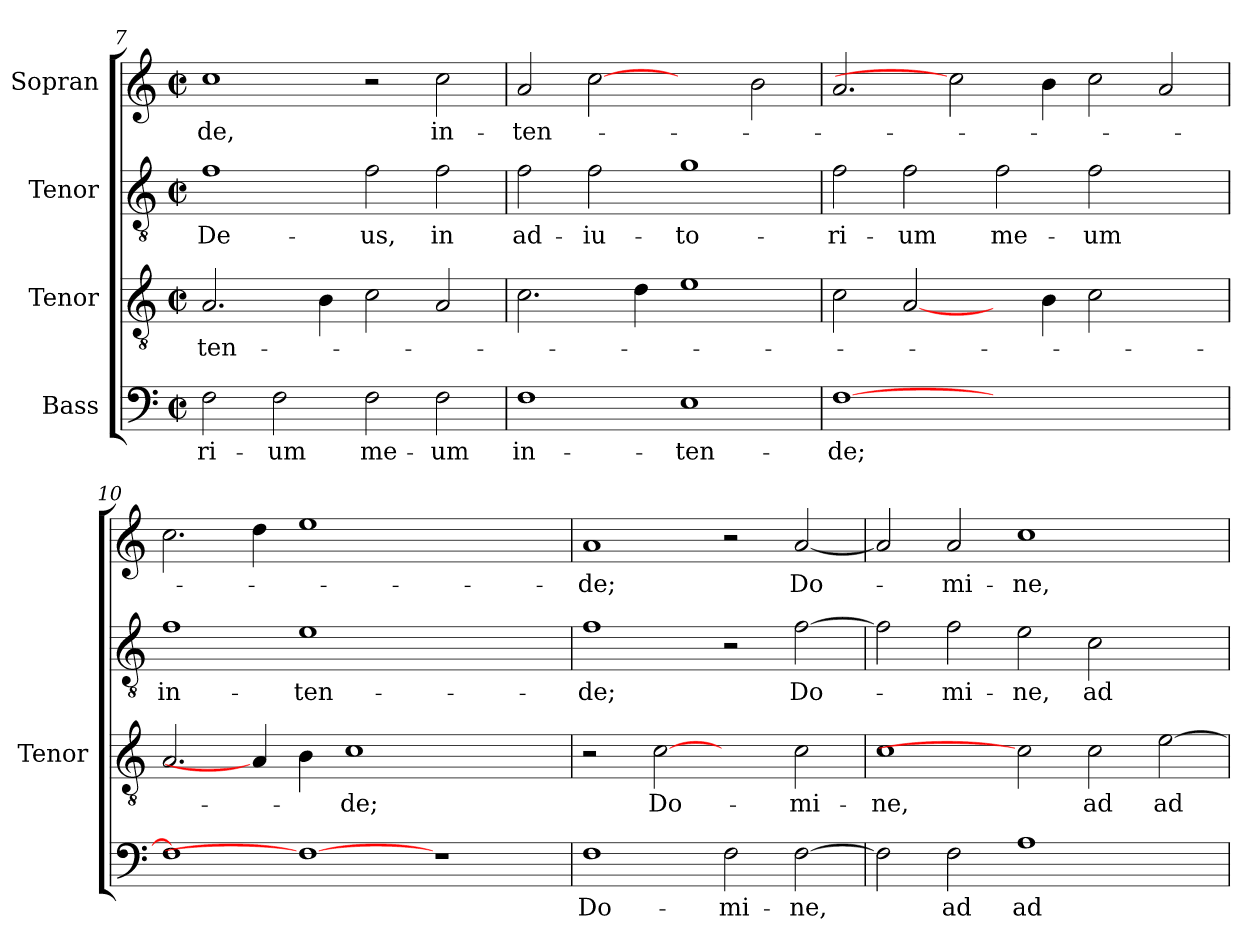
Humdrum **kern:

**kern	**text	**kern	**text	**kern	**text	**kern	**text
*part4	*part4	*part3	*part3	*part2	*part2	*part1	*part1
*staff4	*staff4	*staff3	*staff3	*staff2	*staff2	*staff1	*staff1
*I"Bass	*	*I"Tenor	*	*I"Tenor	*	*I"Sopran	*
*	*	*I'Tenor	*	*	*	*	*
!!LO:LB:g=z
*clefF4	*	*clefGv2	*	*clefGv2	*	*clefG2	*
*	*	*ITrd7c12	*	*ITrd7c12	*	*	*
*k[]	*	*k[]	*	*k[]	*	*k[]	*
*M2/2	*	*M2/2	*	*M2/2	*	*M2/2	*
*met(c|)	*	*met(c|)	*	*met(c|)	*	*met(c|)	*
=7	=7	=7	=7	=7	=7	=7	=7
!	!LO:LY:b:color=#000000	!	!	!	!	!	!
!	!	!	!LO:LY:b:color=#000000	!	!	!	!
!	!	!	!	!	!LO:LY:b:color=#000000	!	!
!	!	!	!	!	!	!	!LO:LY:b:color=#000000
2Fi\	-ri-	2.AAi/	-ten-	1Fi	De-	1cci	-de,
!	!LO:LY:b:color=#000000	!	!	!	!	!	!
2Fi\	-um	.	.	.	.	.	.
.	.	4BBi\	.	.	.	.	.
!	!LO:LY:b:color=#000000	!	!	!	!	!	!
!	!	!	!	!	!LO:LY:b:color=#000000	!	!
2Fi\	me-	2Ci\	.	2Fi\	-us,	2r	.
!	!LO:LY:b:color=#000000	!	!	!	!	!	!
!	!	!	!	!	!LO:LY:b:color=#000000	!	!
!	!	!	!	!	!	!	!LO:LY:b:color=#000000
2Fi\	-um	2AAi/	.	2Fi\	in	2cci\	in-
=8	=8	=8	=8	=8	=8	=8	=8
!	!LO:LY:b:color=#000000	!	!	!	!	!	!
!	!	!	!	!	!LO:LY:b:color=#000000	!	!
!	!	!	!	!	!	!	!LO:LY:b:color=#000000
1Fi	in-	2.Ci\	.	2Fi\	ad-	2ai/	-ten-
!	!	!	!	!	!LO:LY:b:color=#000000	!	!
.	.	.	.	2Fi\	-iu-	[2cci	.
.	.	4Di\	.	.	.	.	.
!	!LO:LY:b:color=#000000	!	!	!	!	!	!
!	!	!	!	!	!LO:LY:b:color=#000000	!	!
1Ei	-ten-	1Ei	.	1Gi	-to-	2ryy	.
.	.	.	.	.	.	2bi\	.
=9	=9	=9	=9	=9	=9	=9	=9
!	!LO:LY:b:color=#000000	!	!	!	!	!	!
!	!	!	!	!	!LO:LY:b:color=#000000	!	!
[>1Fi	-de;	2Ci\	.	2Fi\	-ri-	2.ai/	.
!	!	!	!	!	!LO:LY:b:color=#000000	!	!
.	.	[2AAi/	.	2Fi\	-um	.	.
.	.	.	.	.	.	2cci]	.
!	!	!	!	!	!LO:LY:b:color=#000000	!	!
1.ryy	.	4ryy	.	2Fi\	me-	.	.
.	.	4BBi\	.	.	.	4bi\	.
!	!	!	!	!	!LO:LY:b:color=#000000	!	!
.	.	2Ci\	.	2Fi\	-um	2cci\	.
.	.	2ryy	.	2ryy	.	2ai/	.
=10	=10	=10	=10	=10	=10	=10	=10
!	!	!	!	!	!LO:LY:b:color=#000000	!	!
1Fi]	.	2.AAi/	.	1Fi	in-	2.cci\	.
.	.	4AAi/]	.	.	.	4ddi\	.
!	!	!	!	!	!LO:LY:b:color=#000000	!	!
1Fi_	.	4BBi\	.	1Ei	-ten-	1eei	.
!	!	!	!LO:LY:b:color=#000000	!	!	!	!
.	.	1Ci	-de;	.	.	.	.
1r	.	.	.	1ryy	.	1ryy	.
.	.	2.ryy	.	.	.	.	.
=11	=11	=11	=11	=11	=11	=11	=11
!	!LO:LY:b:color=#000000	!	!	!	!	!	!
!	!	!	!	!	!LO:LY:b:color=#000000	!	!
!	!	!	!	!	!	!	!LO:LY:b:color=#000000
1Fi	Do-	2r	.	1Fi	-de;	1ai	-de;
!	!	!	!LO:LY:b:color=#000000	!	!	!	!
.	.	[2Ci	Do-	.	.	.	.
!	!LO:LY:b:color=#000000	!	!	!	!	!	!
2Fi\	-mi-	2ryy	.	2r	.	2r	.
!	!LO:LY:b:color=#000000	!	!	!	!	!	!
!	!	!	!LO:LY:b:color=#000000	!	!	!	!
!	!	!	!	!	!LO:LY:b:color=#000000	!	!
!	!	!	!	!	!	!	!LO:LY:b:color=#000000
[>2Fi\	-ne,	2Ci\	-mi-	[>2Fi\	Do-	[<2ai/	Do-
=12	=12	=12	=12	=12	=12	=12	=12
!	!	!	!LO:LY:b:color=#000000	!	!	!	!
2Fi\]	.	1Ci	-ne,	2Fi\]	.	2ai/]	.
!	!LO:LY:b:color=#000000	!	!	!	!	!	!
!	!	!	!	!	!LO:LY:b:color=#000000	!	!
!	!	!	!	!	!	!	!LO:LY:b:color=#000000
2Fi\	ad	.	.	2Fi\	-mi-	2ai/	-mi-
!	!LO:LY:b:color=#000000	!	!	!	!	!	!
!	!	!	!	!	!LO:LY:b:color=#000000	!	!
!	!	!	!	!	!	!	!LO:LY:b:color=#000000
1Ai	ad-	2Ci]	.	2Ei\	-ne,	1cci	-ne,
!	!	!	!LO:LY:b:color=#000000	!	!	!	!
!	!	!	!	!	!LO:LY:b:color=#000000	!	!
.	.	2Ci\	ad	2Ci\	ad	.	.
!	!	!	!LO:LY:b:color=#000000	!	!	!	!
2ryy	.	[>2Ei\	ad-	2ryy	.	2ryy	.
=	=	=	=	=	=	=	=
*-	*-	*-	*-	*-	*-	*-	*-
